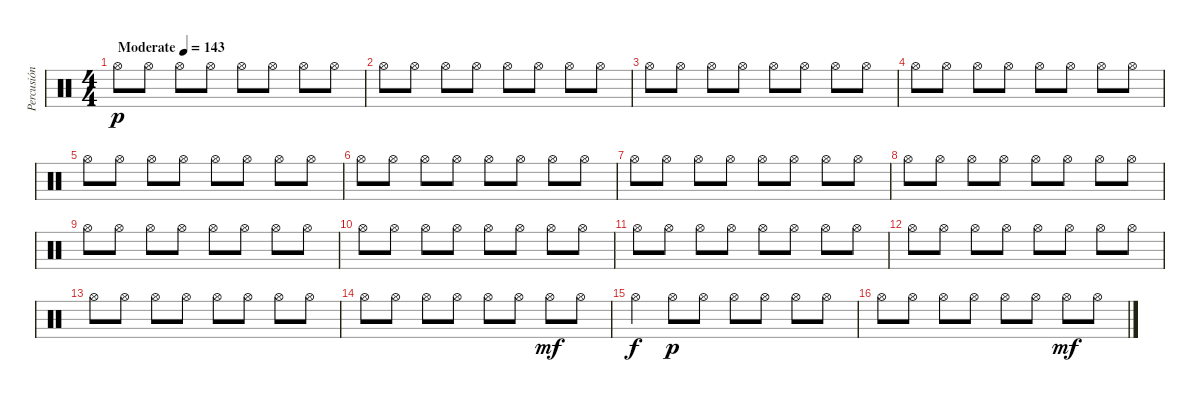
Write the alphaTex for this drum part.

\track ("Percusión" "Percusión") {instrument percussion}
\staff {score}
\articulation defaults
\ts (4 4)
\tempo (143 "Moderate")
\clef neutral
\ks c "Hi-Hat (open)".8{dy p} "Hi-Hat (open)".8 "Hi-Hat (open)".8 "Hi-Hat (open)".8 "Hi-Hat (open)".8 "Hi-Hat (open)".8 "Hi-Hat (open)".8 "Hi-Hat (open)".8
|
"Hi-Hat (open)".8 "Hi-Hat (open)".8 "Hi-Hat (open)".8 "Hi-Hat (open)".8 "Hi-Hat (open)".8 "Hi-Hat (open)".8 "Hi-Hat (open)".8 "Hi-Hat (open)".8 |
"Hi-Hat (open)".8 "Hi-Hat (open)".8 "Hi-Hat (open)".8 "Hi-Hat (open)".8 "Hi-Hat (open)".8 "Hi-Hat (open)".8 "Hi-Hat (open)".8 "Hi-Hat (open)".8 |
"Hi-Hat (open)".8 "Hi-Hat (open)".8 "Hi-Hat (open)".8 "Hi-Hat (open)".8 "Hi-Hat (open)".8 "Hi-Hat (open)".8 "Hi-Hat (open)".8 "Hi-Hat (open)".8 |
"Hi-Hat (open)".8 "Hi-Hat (open)".8 "Hi-Hat (open)".8 "Hi-Hat (open)".8 "Hi-Hat (open)".8 "Hi-Hat (open)".8 "Hi-Hat (open)".8 "Hi-Hat (open)".8 |
"Hi-Hat (open)".8 "Hi-Hat (open)".8 "Hi-Hat (open)".8 "Hi-Hat (open)".8 "Hi-Hat (open)".8 "Hi-Hat (open)".8 "Hi-Hat (open)".8 "Hi-Hat (open)".8 |
"Hi-Hat (open)".8 "Hi-Hat (open)".8 "Hi-Hat (open)".8 "Hi-Hat (open)".8 "Hi-Hat (open)".8 "Hi-Hat (open)".8 "Hi-Hat (open)".8 "Hi-Hat (open)".8 |
"Hi-Hat (open)".8 "Hi-Hat (open)".8 "Hi-Hat (open)".8 "Hi-Hat (open)".8 "Hi-Hat (open)".8 "Hi-Hat (open)".8 "Hi-Hat (open)".8 "Hi-Hat (open)".8 |
"Hi-Hat (open)".8 "Hi-Hat (open)".8 "Hi-Hat (open)".8 "Hi-Hat (open)".8 "Hi-Hat (open)".8 "Hi-Hat (open)".8 "Hi-Hat (open)".8 "Hi-Hat (open)".8 |
"Hi-Hat (open)".8 "Hi-Hat (open)".8 "Hi-Hat (open)".8 "Hi-Hat (open)".8 "Hi-Hat (open)".8 "Hi-Hat (open)".8 "Hi-Hat (open)".8 "Hi-Hat (open)".8 |
"Hi-Hat (open)".8 "Hi-Hat (open)".8 "Hi-Hat (open)".8 "Hi-Hat (open)".8 "Hi-Hat (open)".8 "Hi-Hat (open)".8 "Hi-Hat (open)".8 "Hi-Hat (open)".8 |
"Hi-Hat (open)".8 "Hi-Hat (open)".8 "Hi-Hat (open)".8 "Hi-Hat (open)".8 "Hi-Hat (open)".8 "Hi-Hat (open)".8 "Hi-Hat (open)".8 "Hi-Hat (open)".8 |
"Hi-Hat (open)".8 "Hi-Hat (open)".8 "Hi-Hat (open)".8 "Hi-Hat (open)".8 "Hi-Hat (open)".8 "Hi-Hat (open)".8 "Hi-Hat (open)".8 "Hi-Hat (open)".8 |
"Hi-Hat (open)".8 "Hi-Hat (open)".8 "Hi-Hat (open)".8 "Hi-Hat (open)".8 "Hi-Hat (open)".8 "Hi-Hat (open)".8 "Hi-Hat (open)".8{dy mf} "Hi-Hat (open)".8 |
"Hi-Hat (open)".4{dy f} "Hi-Hat (open)".8{dy p} "Hi-Hat (open)".8 "Hi-Hat (open)".8 "Hi-Hat (open)".8 "Hi-Hat (open)".8 "Hi-Hat (open)".8 |
"Hi-Hat (open)".8 "Hi-Hat (open)".8 "Hi-Hat (open)".8 "Hi-Hat (open)".8 "Hi-Hat (open)".8 "Hi-Hat (open)".8 "Hi-Hat (open)".8{dy mf} "Hi-Hat (open)".8
